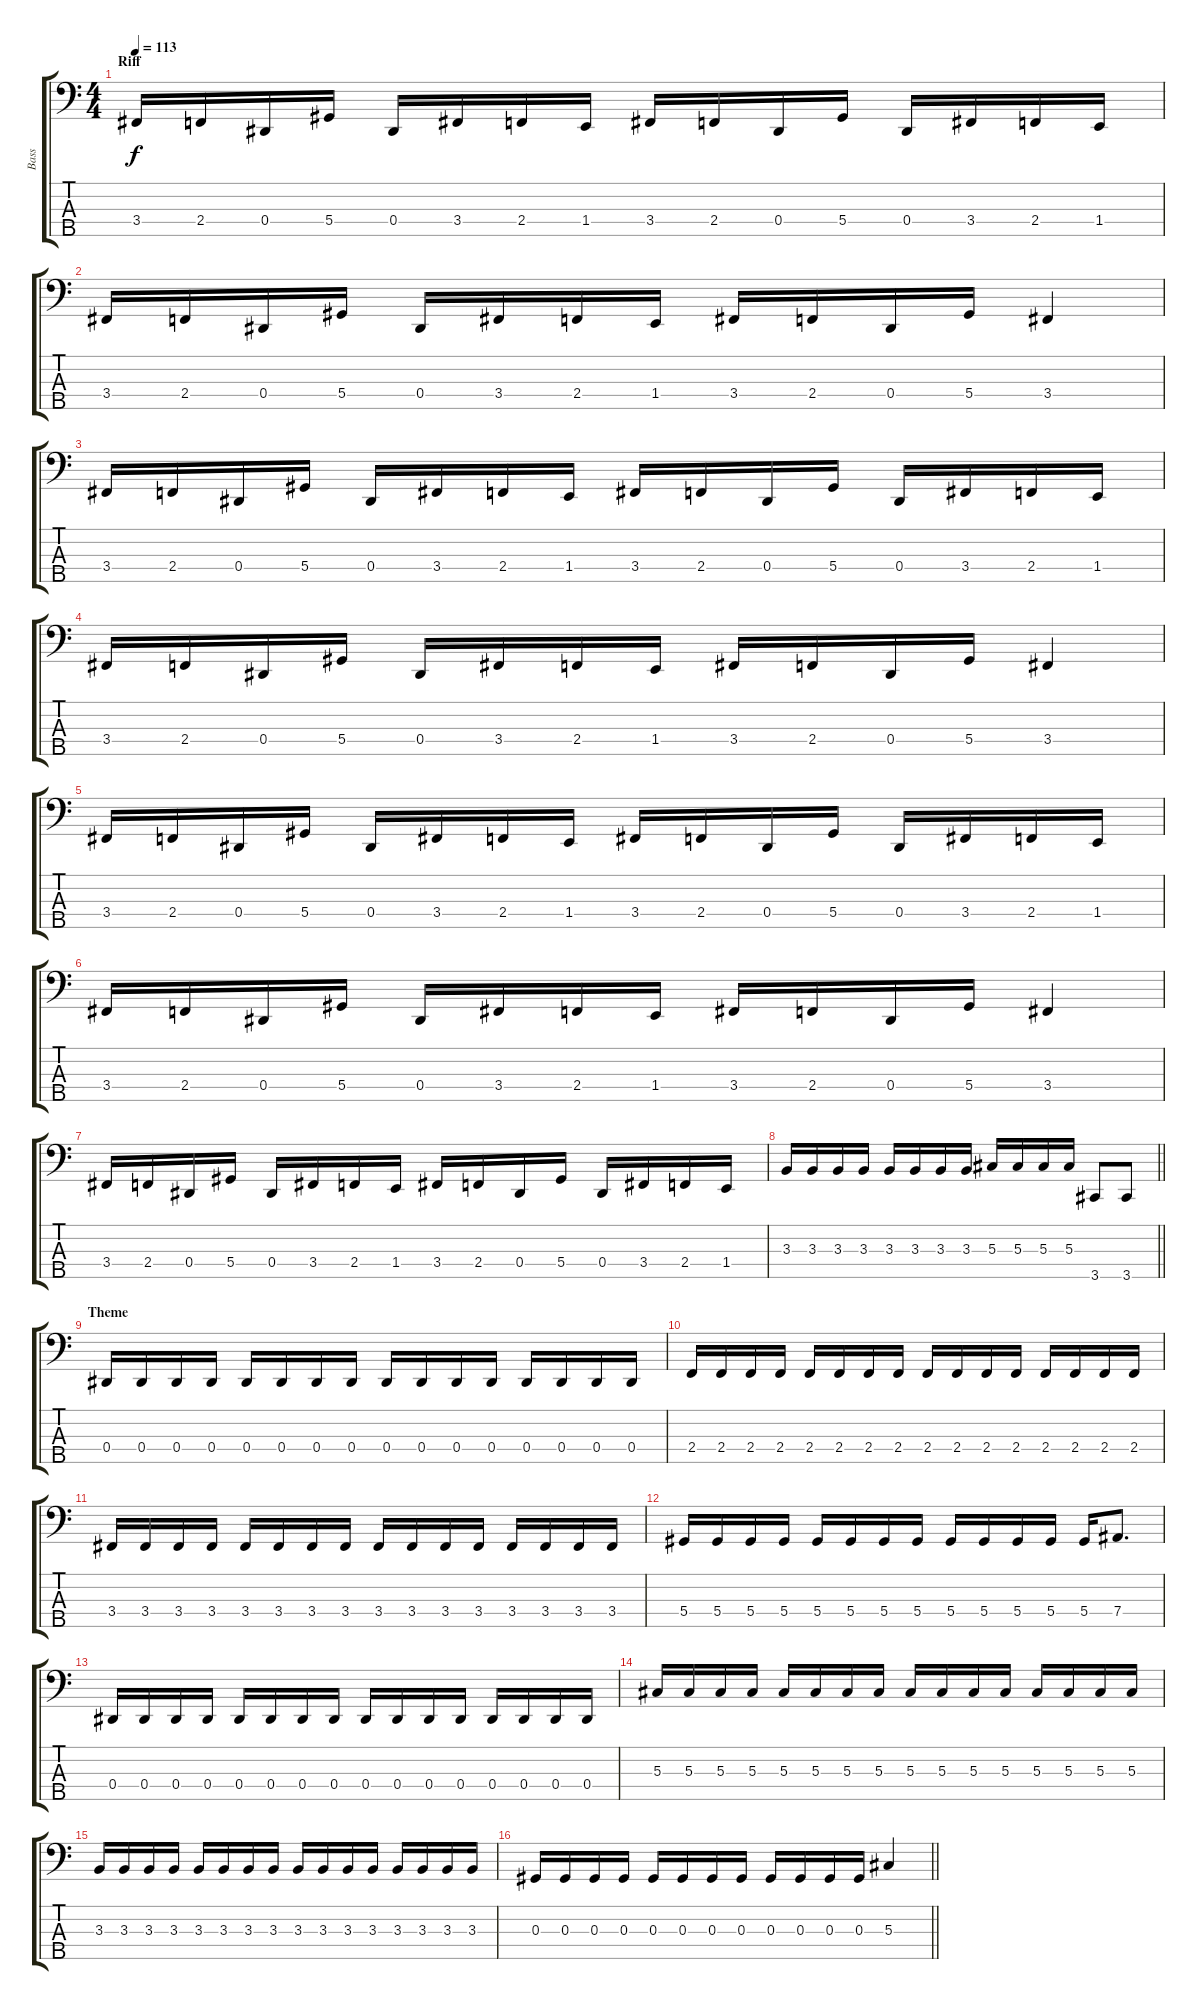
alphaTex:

\track ("Bass" "Bass") {instrument electricbassfinger}
\staff {score tabs}
\tuning (Gb2 Db2 Ab1 Eb1 Bb0) {hide}
\ts (4 4)
\section ("" "Riff")
\tempo 113
\clef f4
\ks c
3.4.16{dy f instrument electricbassfinger} 2.4.16 0.4.16 5.4.16 0.4.16 3.4.16 2.4.16 1.4.16 3.4.16 2.4.16 0.4.16 5.4.16 0.4.16 3.4.16 2.4.16 1.4.16 |
3.4.16 2.4.16 0.4.16 5.4.16 0.4.16 3.4.16 2.4.16 1.4.16 3.4.16 2.4.16 0.4.16 5.4.16 3.4.4 |
3.4.16 2.4.16 0.4.16 5.4.16 0.4.16 3.4.16 2.4.16 1.4.16 3.4.16 2.4.16 0.4.16 5.4.16 0.4.16 3.4.16 2.4.16 1.4.16 |
3.4.16 2.4.16 0.4.16 5.4.16 0.4.16 3.4.16 2.4.16 1.4.16 3.4.16 2.4.16 0.4.16 5.4.16 3.4.4 |
3.4.16 2.4.16 0.4.16 5.4.16 0.4.16 3.4.16 2.4.16 1.4.16 3.4.16 2.4.16 0.4.16 5.4.16 0.4.16 3.4.16 2.4.16 1.4.16 |
3.4.16 2.4.16 0.4.16 5.4.16 0.4.16 3.4.16 2.4.16 1.4.16 3.4.16 2.4.16 0.4.16 5.4.16 3.4.4 |
3.4.16 2.4.16 0.4.16 5.4.16 0.4.16 3.4.16 2.4.16 1.4.16 3.4.16 2.4.16 0.4.16 5.4.16 0.4.16 3.4.16 2.4.16 1.4.16 |
\barLineRight lightlight
3.3.16 3.3.16 3.3.16 3.3.16 3.3.16 3.3.16 3.3.16 3.3.16 5.3.16 5.3.16 5.3.16 5.3.16 3.5.8 3.5.8 |
\section ("" "Theme")
0.4.16 0.4.16 0.4.16 0.4.16 0.4.16 0.4.16 0.4.16 0.4.16 0.4.16 0.4.16 0.4.16 0.4.16 0.4.16 0.4.16 0.4.16 0.4.16 |
2.4.16 2.4.16 2.4.16 2.4.16 2.4.16 2.4.16 2.4.16 2.4.16 2.4.16 2.4.16 2.4.16 2.4.16 2.4.16 2.4.16 2.4.16 2.4.16 |
3.4.16 3.4.16 3.4.16 3.4.16 3.4.16 3.4.16 3.4.16 3.4.16 3.4.16 3.4.16 3.4.16 3.4.16 3.4.16 3.4.16 3.4.16 3.4.16 |
5.4.16 5.4.16 5.4.16 5.4.16 5.4.16 5.4.16 5.4.16 5.4.16 5.4.16 5.4.16 5.4.16 5.4.16 5.4.16 7.4.8{d} |
0.4.16 0.4.16 0.4.16 0.4.16 0.4.16 0.4.16 0.4.16 0.4.16 0.4.16 0.4.16 0.4.16 0.4.16 0.4.16 0.4.16 0.4.16 0.4.16 |
5.3.16 5.3.16 5.3.16 5.3.16 5.3.16 5.3.16 5.3.16 5.3.16 5.3.16 5.3.16 5.3.16 5.3.16 5.3.16 5.3.16 5.3.16 5.3.16 |
3.3.16 3.3.16 3.3.16 3.3.16 3.3.16 3.3.16 3.3.16 3.3.16 3.3.16 3.3.16 3.3.16 3.3.16 3.3.16 3.3.16 3.3.16 3.3.16 |
\barLineRight lightlight
0.3.16 0.3.16 0.3.16 0.3.16 0.3.16 0.3.16 0.3.16 0.3.16 0.3.16 0.3.16 0.3.16 0.3.16 5.3.4
